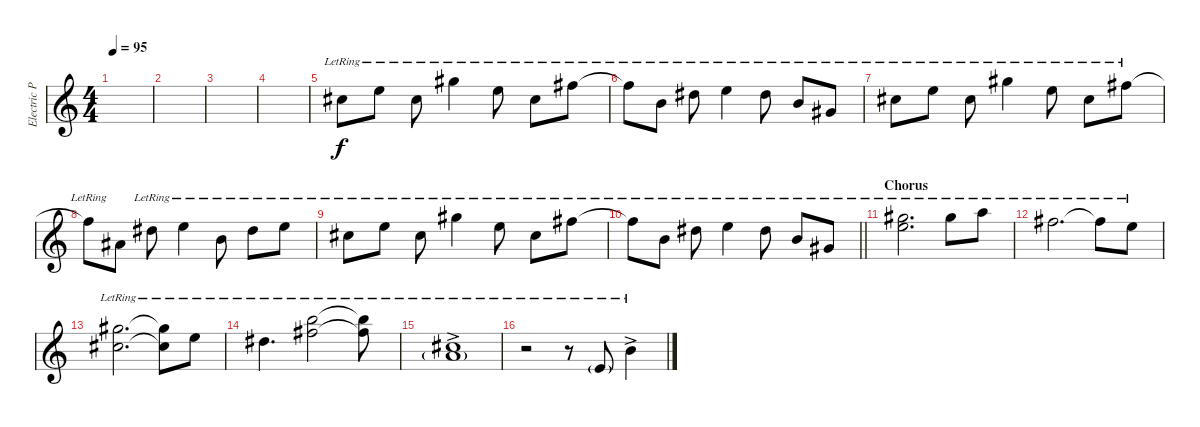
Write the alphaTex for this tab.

\track ("Electric Piano (Staff 1)" "Electric P") {instrument electricgrandpiano}
\staff {score}
\tuning (E4 B3 G3 D3 A2 E2 B1) {hide}
\ts (4 4)
\tempo 95
\clef g2
\ks c
|
|
|
|
9.1{lr}.8 12.1{lr}.8 9.1{lr}.8 16.1{lr}.4 12.1{lr}.8 9.1{lr}.8 14.1{lr}.8 |
14.1{lr t}.8 7.1{lr}.8 11.1{lr}.8 12.1{lr}.4 11.1{lr}.8 7.1{lr}.8 4.1{lr}.8 |
9.1{lr}.8 12.1{lr}.8 9.1{lr}.8 16.1{lr}.4 12.1{lr}.8 9.1{lr}.8 14.1{lr}.8 |
14.1{lr t}.8 6.1.8 11.1{lr}.8 12.1{lr}.4 7.1{lr}.8 11.1{lr}.8 12.1{lr}.8 |
9.1{lr}.8 12.1{lr}.8 9.1{lr}.8 16.1{lr}.4 12.1{lr}.8 9.1{lr}.8 14.1{lr}.8 |
\barLineRight lightlight
14.1{lr t}.8 7.1{lr}.8 11.1{lr}.8 12.1{lr}.4 11.1{lr}.8 7.1{lr}.8 4.1{lr}.8 |
\section ("" "Chorus")
(16.1{lr} 17.2{lr}).2{d} 16.1{lr}.8 17.1{lr}.8 |
14.1{lr}.2{d} 14.1{lr t}.8 12.1{lr}.8 |
(16.1{lr} 14.2{lr}).2{d} (16.1{lr t} 14.2{lr t}).8 12.1{lr}.8 |
11.1{lr}.4{d} (19.1{lr} 19.2{lr}).2 (19.1{lr t} 19.2{lr t}).8 |
(9.1{ac lr} 10.2{g lr}).1 |
r.2 r.8 0.1{g lr}.8 7.1{ac lr}.4
